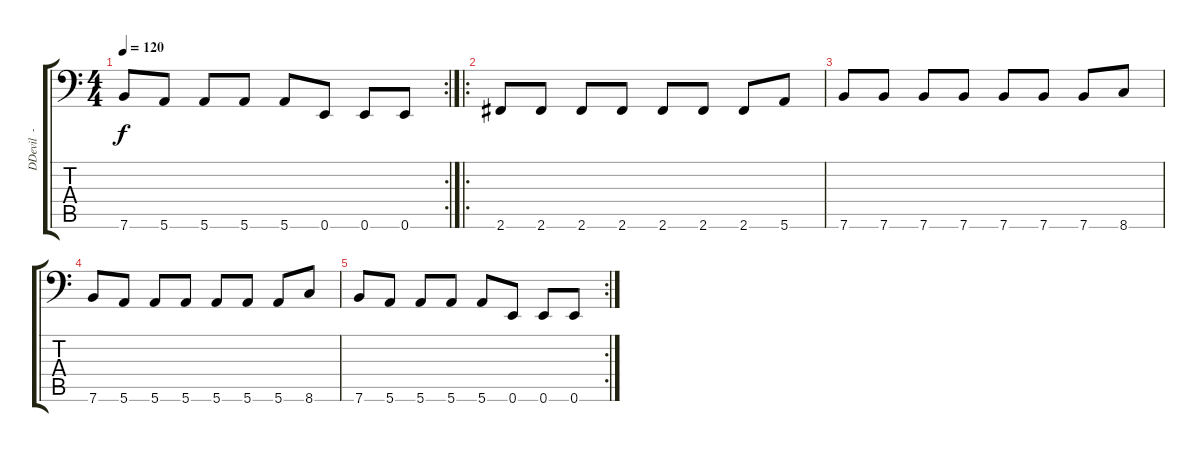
\track ("DDevil  -       Bass" "DDevil  - ") {instrument electricbassfinger}
\staff {score tabs}
\tuning (E3 B2 G2 D2 A1 E1) {hide}
\rc 2
\ts (4 4)
\tempo 120
\clef f4
\ks c
7.6.8{dy f} 5.6.8 5.6.8 5.6.8 5.6.8 0.6.8 0.6.8 0.6.8 |
\ro
2.6.8 2.6.8 2.6.8 2.6.8 2.6.8 2.6.8 2.6.8 5.6.8 |
7.6.8 7.6.8 7.6.8 7.6.8 7.6.8 7.6.8 7.6.8 8.6.8 |
7.6.8 5.6.8 5.6.8 5.6.8 5.6.8 5.6.8 5.6.8 8.6.8 |
\rc 2
7.6.8 5.6.8 5.6.8 5.6.8 5.6.8 0.6.8 0.6.8 0.6.8
